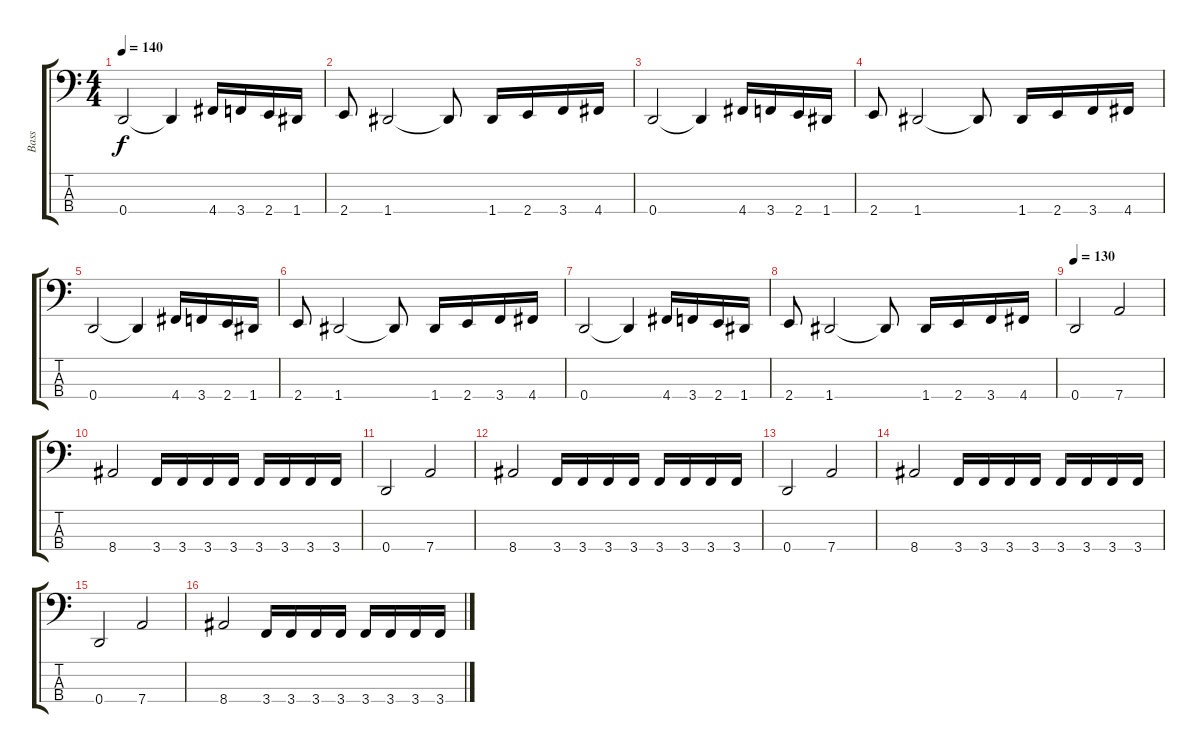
\track ("Bass" "Bass") {instrument electricbasspick}
\staff {score tabs}
\tuning (F2 C2 G1 D1) {hide}
\ts (4 4)
\tempo 140
\clef f4
\ks c
0.4.2{dy f} 0.4{t}.4 4.4.16 3.4.16 2.4.16 1.4.16 |
2.4.8 1.4.2 1.4{t}.8 1.4.16 2.4.16 3.4.16 4.4.16 |
0.4.2 0.4{t}.4 4.4.16 3.4.16 2.4.16 1.4.16 |
2.4.8 1.4.2 1.4{t}.8 1.4.16 2.4.16 3.4.16 4.4.16 |
0.4.2 0.4{t}.4 4.4.16 3.4.16 2.4.16 1.4.16 |
2.4.8 1.4.2 1.4{t}.8 1.4.16 2.4.16 3.4.16 4.4.16 |
0.4.2 0.4{t}.4 4.4.16 3.4.16 2.4.16 1.4.16 |
2.4.8 1.4.2 1.4{t}.8 1.4.16 2.4.16 3.4.16 4.4.16 |
\tempo 130
0.4.2 7.4.2 |
8.4.2 3.4.16 3.4.16 3.4.16 3.4.16 3.4.16 3.4.16 3.4.16 3.4.16 |
0.4.2 7.4.2 |
8.4.2 3.4.16 3.4.16 3.4.16 3.4.16 3.4.16 3.4.16 3.4.16 3.4.16 |
0.4.2 7.4.2 |
8.4.2 3.4.16 3.4.16 3.4.16 3.4.16 3.4.16 3.4.16 3.4.16 3.4.16 |
0.4.2 7.4.2 |
8.4.2 3.4.16 3.4.16 3.4.16 3.4.16 3.4.16 3.4.16 3.4.16 3.4.16
